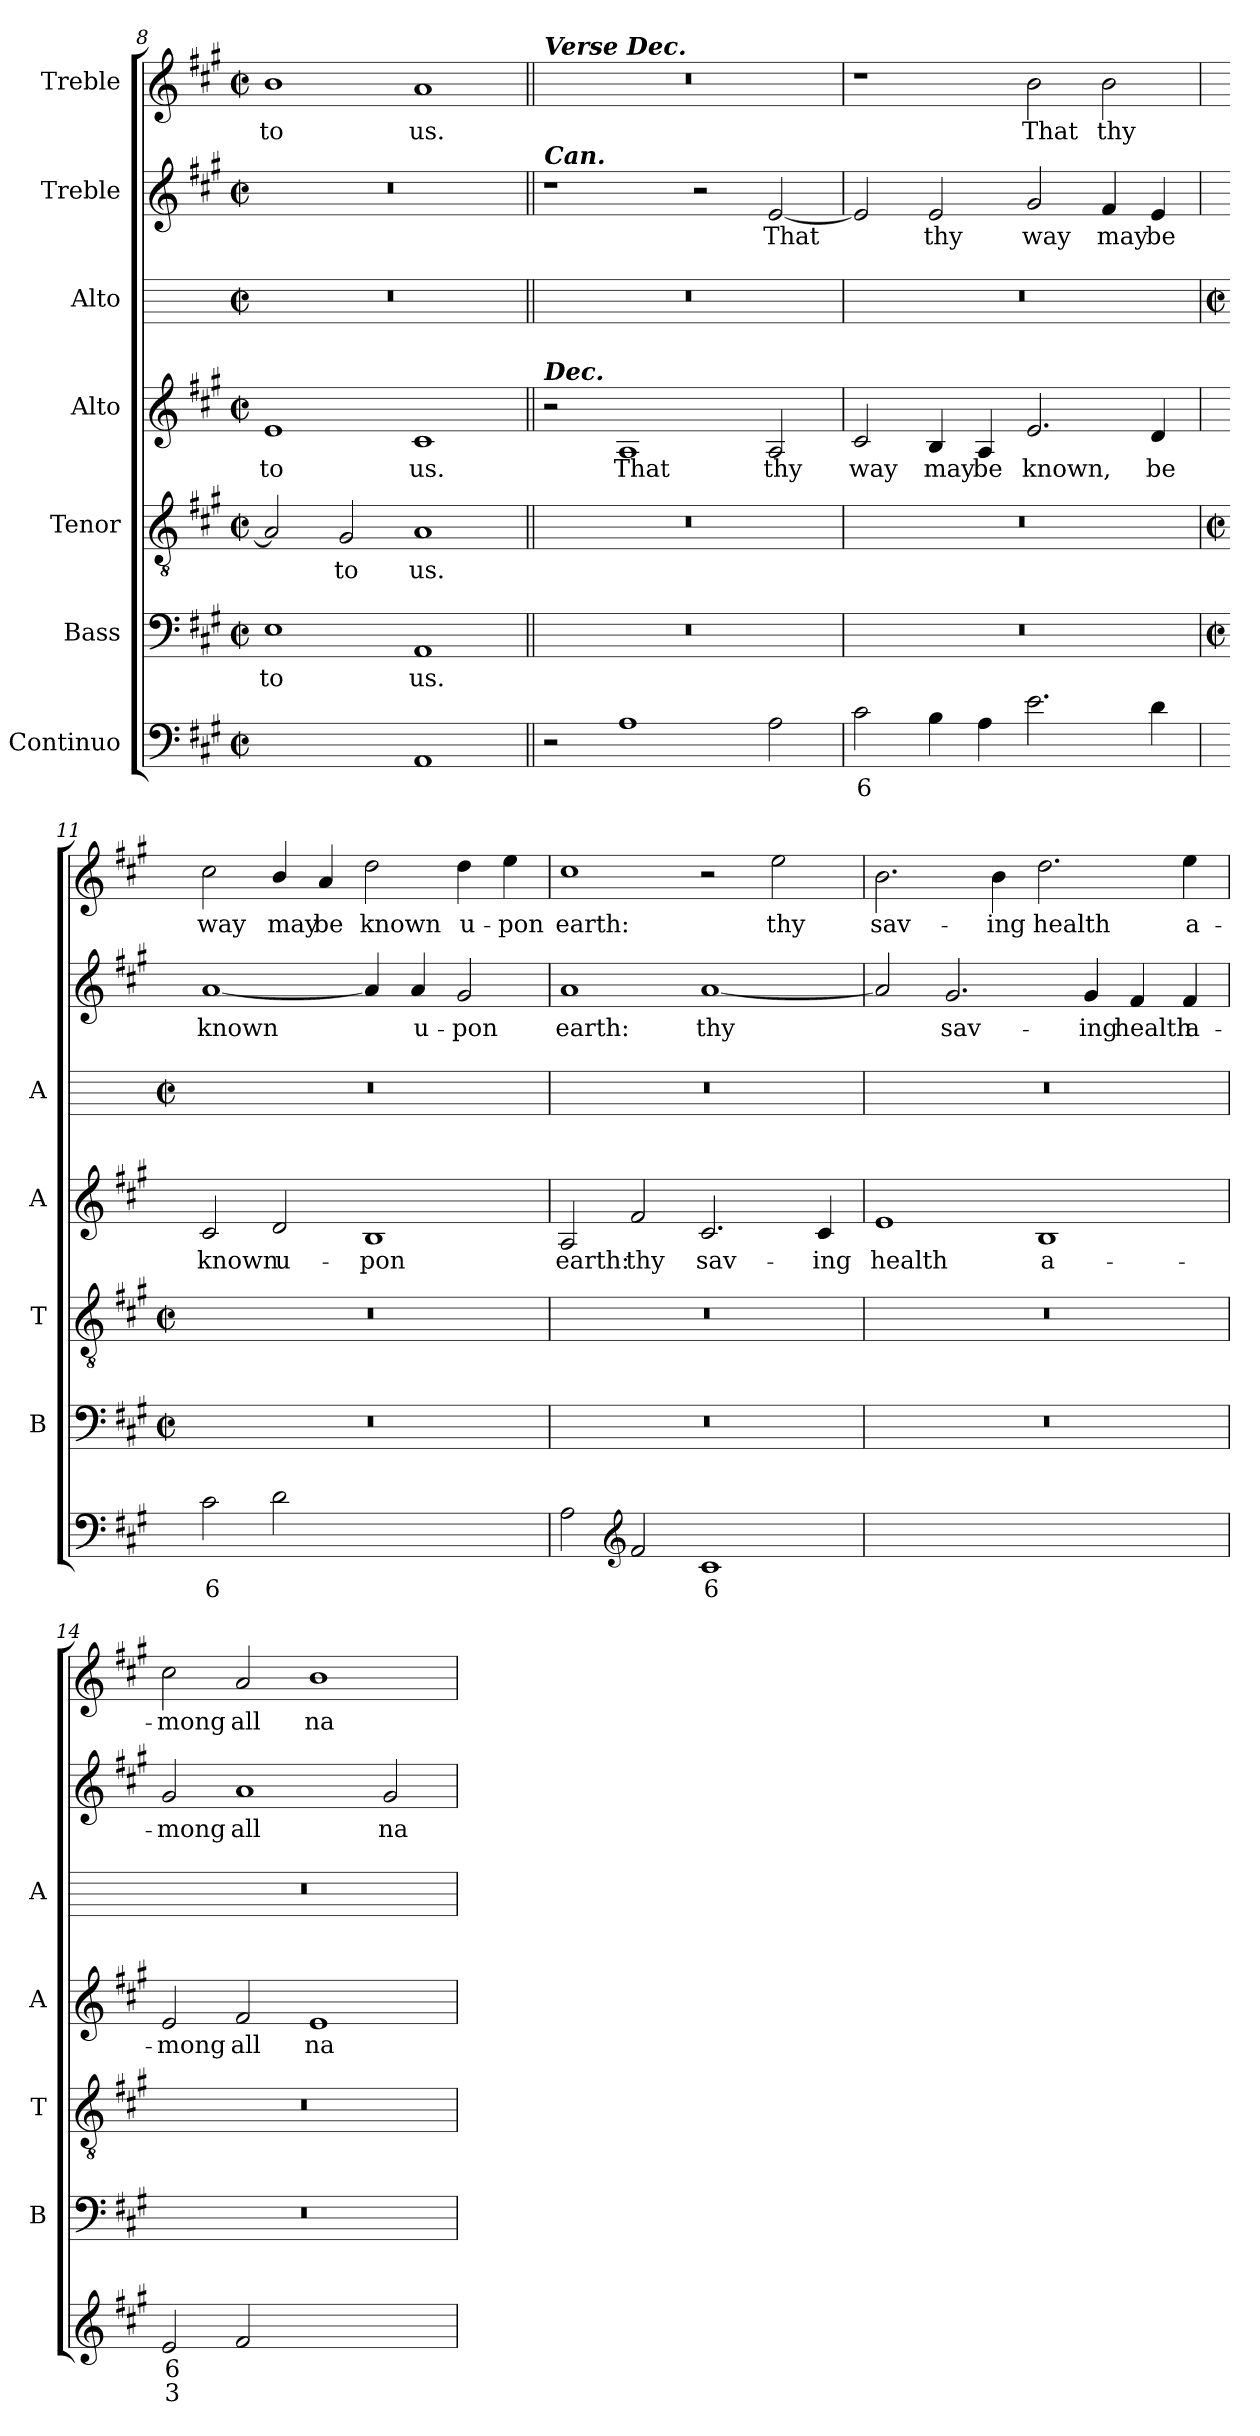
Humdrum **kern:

**kern	**text	**text	**kern	**text	**kern	**text	**kern	**text	**kern	**kern	**text	**kern	**text
*part7	*part7	*part7	*part6	*part6	*part5	*part5	*part4	*part4	*part3	*part2	*part2	*part1	*part1
*staff7	*staff7	*staff7	*staff6	*staff6	*staff5	*staff5	*staff4	*staff4	*staff3	*staff2	*staff2	*staff1	*staff1
*I"Continuo	*	*	*I"Bass	*	*I"Tenor	*	*I"Alto	*	*I"Alto	*I"Treble	*	*I"Treble	*
*	*	*	*I'B	*	*I'T	*	*I'A	*	*I'A	*	*	*	*
*clefF4	*	*	*clefF4	*	*clefGv2	*	*clefG2	*	*	*clefG2	*	*clefG2	*
*k[f#c#g#]	*	*	*k[f#c#g#]	*	*k[f#c#g#]	*	*k[f#c#g#]	*	*	*k[f#c#g#]	*	*k[f#c#g#]	*
*A:	*	*	*A:	*	*A:	*	*A:	*	*	*A:	*	*A:	*
*M4/2	*	*	*M4/2	*	*M4/2	*	*M4/2	*	*M4/2	*M4/2	*	*M4/2	*
*met(c|)	*	*	*met(c|)	*	*met(c|)	*	*met(c|)	*	*met(c|)	*met(c|)	*	*met(c|)	*
=8	=8	=8	=8	=8	=8	=8	=8	=8	=8	=8	=8	=8	=8
!	!LO:LY:b	!LO:LY:b	!	!LO:LY:b	!	!	!	!LO:LY:b	!	!	!	!	!LO:LY:b
[2Eyy	5	4	1E	to	2A]	.	1e	-to	0r	0r	.	1b	to
!	!	!LO:LY:b	!	!	!	!LO:LY:b	!	!	!	!	!	!	!
2Eyy]	.	3	.	.	2G#	to	.	.	.	.	.	.	.
!	!	!	!	!LO:LY:b	!	!LO:LY:b	!	!LO:LY:b	!	!	!	!	!LO:LY:b
1AA	.	.	1AA	us.	1A	us.	1c#	us.	.	.	.	1a	us.
=9||	=9||	=9||	=9||	=9||	=9||	=9||	=9||	=9||	=9||	=9||	=9||	=9||	=9||
!	!	!	!	!	!	!	!	!	!	!	!	!LO:TX:a:Bi:t=Verse Dec.	!
!	!	!	!	!	!	!	!	!	!	!LO:TX:a:Bi:t=Can.	!	!	!
!	!	!	!	!	!	!	!LO:TX:a:Bi:t=Dec.	!	!	!	!	!	!
2r	.	.	0r	.	0r	.	2r	.	0r	1r	.	0r	.
!	!	!	!	!	!	!	!	!LO:LY:b	!	!	!	!	!
1A	.	.	.	.	.	.	1A	That	.	.	.	.	.
.	.	.	.	.	.	.	.	.	.	2r	.	.	.
!	!	!	!	!	!	!	!	!LO:LY:b	!	!	!LO:LY:b	!	!
2A	.	.	.	.	.	.	2A	thy	.	[2e	That	.	.
=10	=10	=10	=10	=10	=10	=10	=10	=10	=10	=10	=10	=10	=10
!	!LO:LY:b	!	!	!	!	!	!	!LO:LY:b	!	!	!	!	!
2c#	6	.	0r	.	0r	.	2c#	way	0r	2e]	.	1r	.
!	!	!	!	!	!	!	!	!LO:LY:b	!	!	!LO:LY:b	!	!
4B	.	.	.	.	.	.	4B	may	.	2e	thy	.	.
!	!	!	!	!	!	!	!	!LO:LY:b	!	!	!	!	!
4A	.	.	.	.	.	.	4A	be	.	.	.	.	.
!	!	!	!	!	!	!	!	!LO:LY:b	!	!	!LO:LY:b	!	!LO:LY:b
2.e	.	.	.	.	.	.	2.e	known,	.	2g#	way	2b	That
!	!	!	!	!	!	!	!	!	!	!	!LO:LY:b	!	!LO:LY:b
.	.	.	.	.	.	.	.	.	.	4f#	may	2b	thy
!	!	!	!	!	!	!	!	!LO:LY:b	!	!	!LO:LY:b	!	!
4d	.	.	.	.	.	.	4d	be	.	4e	be	.	.
!!LO:LB:g=z
=11	=11	=11	=11	=11	=11	=11	=11	=11	=11	=11	=11	=11	=11
*	*	*	*M4/2	*	*M4/2	*	*	*	*M4/2	*	*	*	*
*	*	*	*met(c|)	*	*met(c|)	*	*	*	*met(c|)	*	*	*	*
!	!LO:LY:b	!	!	!	!	!	!	!LO:LY:b	!	!	!LO:LY:b	!	!LO:LY:b
2c#	6	.	0r	.	0r	.	2c#	known	0r	[1a	known	2cc#	way
!	!	!	!	!	!	!	!	!LO:LY:b	!	!	!	!	!LO:LY:b
2d	.	.	.	.	.	.	2d	u-	.	.	.	4b/	may
!	!	!	!	!	!	!	!	!	!	!	!	!	!LO:LY:b
.	.	.	.	.	.	.	.	.	.	.	.	4a	be
!	!LO:LY:b	!	!	!	!	!	!	!LO:LY:b	!	!	!	!	!LO:LY:b
[2Byy	7	.	.	.	.	.	1B	-pon	.	4a]	.	2dd	known
!	!	!	!	!	!	!	!	!	!	!	!LO:LY:b	!	!
.	.	.	.	.	.	.	.	.	.	4a	u-	.	.
!	!LO:LY:b	!	!	!	!	!	!	!	!	!	!LO:LY:b	!	!LO:LY:b
2Byy]	6	.	.	.	.	.	.	.	.	2g#	-pon	4dd	u-
!	!	!	!	!	!	!	!	!	!	!	!	!	!LO:LY:b
.	.	.	.	.	.	.	.	.	.	.	.	4ee	-pon
=12	=12	=12	=12	=12	=12	=12	=12	=12	=12	=12	=12	=12	=12
!	!	!	!	!	!	!	!	!LO:LY:b	!	!	!LO:LY:b	!	!LO:LY:b
2A	.	.	0r	.	0r	.	2A	earth:	0r	1a	earth:	1cc#	earth:
*clefG2	*	*	*	*	*	*	*	*	*	*	*	*	*
!	!	!	!	!	!	!	!	!LO:LY:b	!	!	!	!	!
2f#	.	.	.	.	.	.	2f#	thy	.	.	.	.	.
!	!LO:LY:b	!	!	!	!	!	!	!LO:LY:b	!	!	!LO:LY:b	!	!
1c#	6	.	.	.	.	.	2.c#	sav-	.	[1a	thy	2r	.
!	!	!	!	!	!	!	!	!	!	!	!	!	!LO:LY:b
.	.	.	.	.	.	.	.	.	.	.	.	2ee	thy
!	!	!	!	!	!	!	!	!LO:LY:b	!	!	!	!	!
.	.	.	.	.	.	.	4c#	-ing	.	.	.	.	.
=13	=13	=13	=13	=13	=13	=13	=13	=13	=13	=13	=13	=13	=13
!	!LO:LY:b	!	!	!	!	!	!	!LO:LY:b	!	!	!	!	!LO:LY:b
[2eyy	4	.	0r	.	0r	.	1e	health	0r	2a]	.	2.b	sav-
!	!LO:LY:b	!	!	!	!	!	!	!	!	!	!LO:LY:b	!	!
2eyy]	3	.	.	.	.	.	.	.	.	2.g#	sav-	.	.
!	!	!	!	!	!	!	!	!	!	!	!	!	!LO:LY:b
.	.	.	.	.	.	.	.	.	.	.	.	4b	-ing
!	!LO:LY:b	!	!	!	!	!	!	!LO:LY:b	!	!	!	!	!LO:LY:b
[2Byy	6	.	.	.	.	.	1B	a-	.	.	.	2.dd	health
!	!	!	!	!	!	!	!	!	!	!	!LO:LY:b	!	!
.	.	.	.	.	.	.	.	.	.	4g#	-ing	.	.
!	!LO:LY:b	!	!	!	!	!	!	!	!	!	!LO:LY:b	!	!
2Byy]	5	.	.	.	.	.	.	.	.	4f#	health	.	.
!	!	!	!	!	!	!	!	!	!	!	!LO:LY:b	!	!LO:LY:b
.	.	.	.	.	.	.	.	.	.	4f#	a-	4ee	a-
=14	=14	=14	=14	=14	=14	=14	=14	=14	=14	=14	=14	=14	=14
!	!LO:LY:b	!LO:LY:b	!	!	!	!	!	!LO:LY:b	!	!	!LO:LY:b	!	!LO:LY:b
2e	6	3	0r	.	0r	.	2e	-mong	0r	2g#	-mong	2cc#	-mong
!	!	!	!	!	!	!	!	!LO:LY:b	!	!	!LO:LY:b	!	!LO:LY:b
2f#	.	.	.	.	.	.	2f#	all	.	1a	all	2a	all
!	!LO:LY:b	!LO:LY:b	!	!	!	!	!	!LO:LY:b	!	!	!	!	!LO:LY:b
[2eyy	5	4	.	.	.	.	1e	na-	.	.	.	1b	na-
!	!	!LO:LY:b	!	!	!	!	!	!	!	!	!LO:LY:b	!	!
2eyy]	.	3	.	.	.	.	.	.	.	2g#	na-	.	.
=	=	=	=	=	=	=	=	=	=	=	=	=	=
*-	*-	*-	*-	*-	*-	*-	*-	*-	*-	*-	*-	*-	*-
